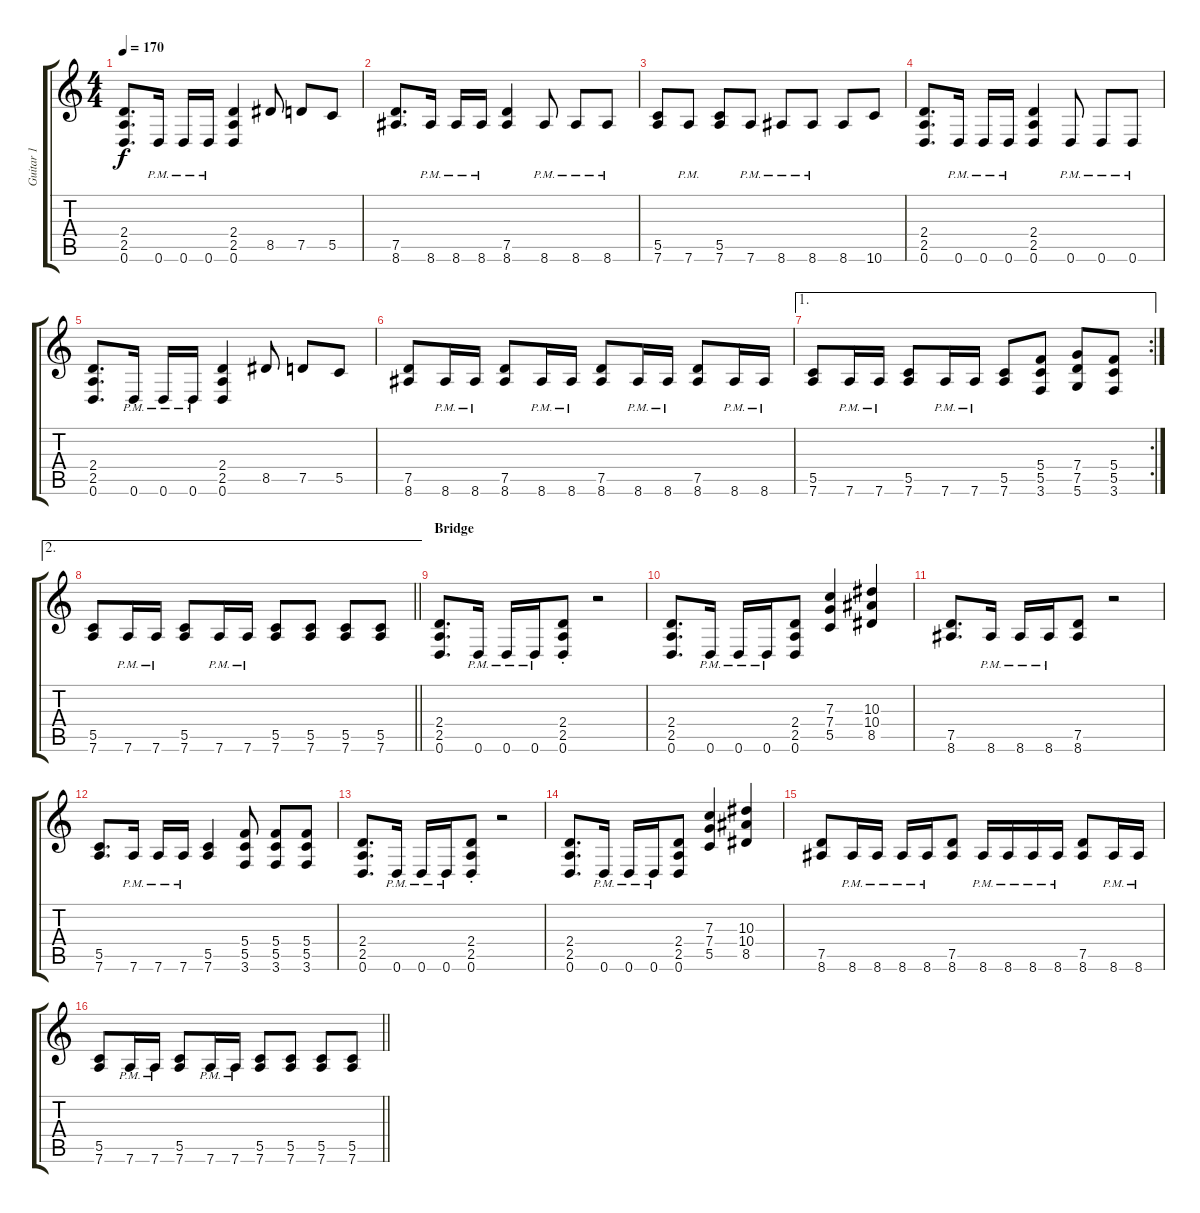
\track ("Guitar 1" "Guitar 1") {instrument distortionguitar}
\staff {score tabs}
\tuning (D4 A3 F3 C3 G2 D2) {hide}
\ts (4 4)
\tempo 170
\clef g2
\ks c
(2.4 2.5 0.6).8{d dy f} 0.6{pm}.16 0.6{pm}.16 0.6{pm}.16 (2.4 2.5 0.6).4 8.5.8 7.5.8 5.5.8 |
(7.5 8.6).8{d} 8.6{pm}.16 8.6{pm}.16 8.6{pm}.16 (7.5 8.6).4 8.6{pm}.8 8.6{pm}.8 8.6{pm}.8 |
(5.5 7.6).8 7.6{pm}.8 (5.5 7.6).8 7.6{pm}.8 8.6{pm}.8 8.6{pm}.8 8.6.8 10.6.8 |
(2.4 2.5 0.6).8{d} 0.6{pm}.16 0.6{pm}.16 0.6{pm}.16 (2.4 2.5 0.6).4 0.6{pm}.8 0.6{pm}.8 0.6{pm}.8 |
(2.4 2.5 0.6).8{d} 0.6{pm}.16 0.6{pm}.16 0.6{pm}.16 (2.4 2.5 0.6).4 8.5.8 7.5.8 5.5.8 |
(7.5 8.6).8 8.6{pm}.16 8.6{pm}.16 (7.5 8.6).8 8.6{pm}.16 8.6{pm}.16 (7.5 8.6).8 8.6{pm}.16 8.6{pm}.16 (7.5 8.6).8 8.6{pm}.16 8.6{pm}.16 |
\ae 1
\rc 2
(5.5 7.6).8 7.6{pm}.16 7.6{pm}.16 (5.5 7.6).8 7.6{pm}.16 7.6{pm}.16 (5.5 7.6).8 (5.4 5.5 3.6).8 (7.4 7.5 5.6).8 (5.4 5.5 3.6).8 |
\ae 2
\barLineRight lightlight
(5.5 7.6).8 7.6{pm}.16 7.6{pm}.16 (5.5 7.6).8 7.6{pm}.16 7.6{pm}.16 (5.5 7.6).8 (5.5 7.6).8 (5.5 7.6).8 (5.5 7.6).8 |
\section ("" "Bridge")
(2.4 2.5 0.6).8{d} 0.6{pm}.16 0.6{pm}.16 0.6{pm}.16 (2.4 2.5 0.6{st}).8 r.2 |
(2.4 2.5 0.6).8{d} 0.6{pm}.16 0.6{pm}.16 0.6{pm}.16 (2.4 2.5 0.6).8 (7.3 7.4 5.5).4 (10.3 10.4 8.5).4 |
(7.5 8.6).8{d} 8.6{pm}.16 8.6{pm}.16 8.6{pm}.16 (7.5 8.6).8 r.2 |
(5.5 7.6).8{d} 7.6{pm}.16 7.6{pm}.16 7.6{pm}.16 (5.5 7.6).4 (5.4 5.5 3.6).8 (5.4 5.5 3.6).8 (5.4 5.5 3.6).8 |
(2.4 2.5 0.6).8{d} 0.6{pm}.16 0.6{pm}.16 0.6{pm}.16 (2.4 2.5 0.6{st}).8 r.2 |
(2.4 2.5 0.6).8{d} 0.6{pm}.16 0.6{pm}.16 0.6{pm}.16 (2.4 2.5 0.6).8 (7.3 7.4 5.5).4 (10.3 10.4 8.5).4 |
(7.5 8.6).8 8.6{pm}.16 8.6{pm}.16 8.6{pm}.16 8.6{pm}.16 (7.5 8.6).8 8.6{pm}.16 8.6{pm}.16 8.6{pm}.16 8.6{pm}.16 (7.5 8.6).8 8.6{pm}.16 8.6{pm}.16 |
\barLineRight lightlight
(5.5 7.6).8 7.6{pm}.16 7.6{pm}.16 (5.5 7.6).8 7.6{pm}.16 7.6{pm}.16 (5.5 7.6).8 (5.5 7.6).8 (5.5 7.6).8 (5.5 7.6).8
